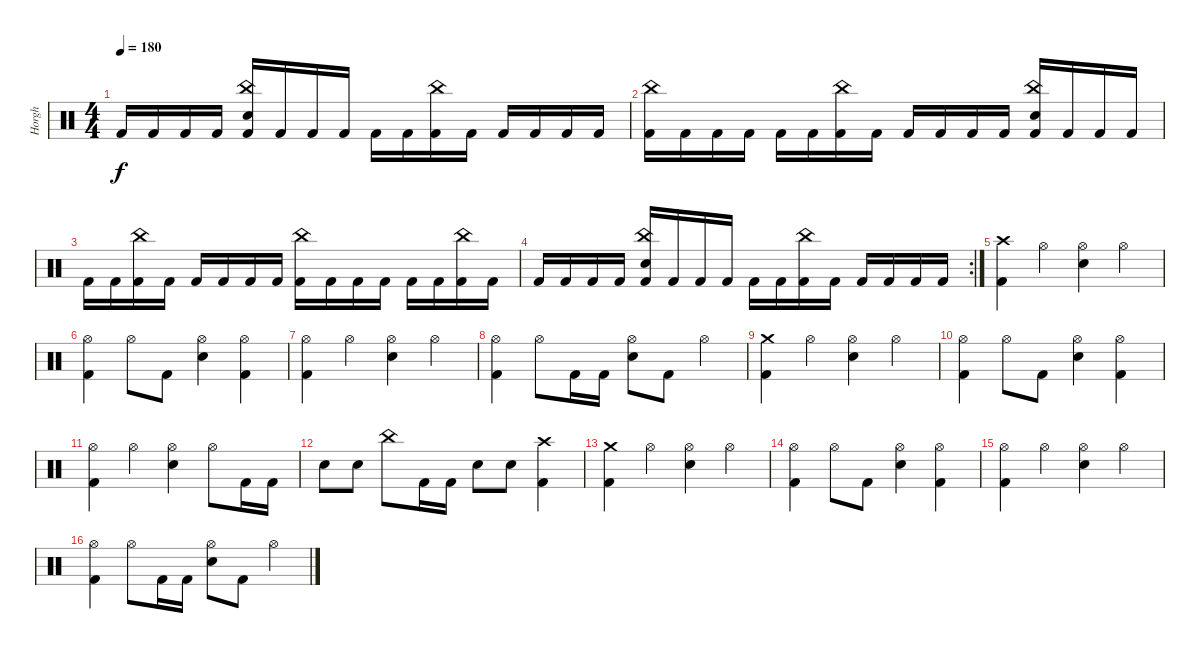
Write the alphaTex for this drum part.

\track ("Horgh" "Horgh") {instrument percussion}
\staff {score}
\articulation defaults
\ts (4 4)
\tempo 180
\clef neutral
\ks c "Kick (hit) 2".16{dy f} "Kick (hit) 2".16 "Kick (hit) 2".16 "Kick (hit) 2".16
("China (hit)" "Electric Snare (hit)" "Kick (hit) 2").16 "Kick (hit) 2".16 "Kick (hit) 2".16 "Kick (hit) 2".16 "Kick (hit) 2".16 "Kick (hit) 2".16 ("China (hit)" "Kick (hit) 2").16 "Kick (hit) 2".16 "Kick (hit) 2".16 "Kick (hit) 2".16 "Kick (hit) 2".16 "Kick (hit) 2".16 |
("China (hit)" "Kick (hit) 2").16 "Kick (hit) 2".16 "Kick (hit) 2".16 "Kick (hit) 2".16 "Kick (hit) 2".16 "Kick (hit) 2".16 ("China (hit)" "Kick (hit) 2").16 "Kick (hit) 2".16 "Kick (hit) 2".16 "Kick (hit) 2".16 "Kick (hit) 2".16 "Kick (hit) 2".16 ("China (hit)" "Electric Snare (hit)" "Kick (hit) 2").16 "Kick (hit) 2".16 "Kick (hit) 2".16 "Kick (hit) 2".16 |
"Kick (hit) 2".16 "Kick (hit) 2".16 ("China (hit)" "Kick (hit) 2").16 "Kick (hit) 2".16 "Kick (hit) 2".16 "Kick (hit) 2".16 "Kick (hit) 2".16 "Kick (hit) 2".16 ("China (hit)" "Kick (hit) 2").16 "Kick (hit) 2".16 "Kick (hit) 2".16 "Kick (hit) 2".16 "Kick (hit) 2".16 "Kick (hit) 2".16 ("China (hit)" "Kick (hit) 2").16 "Kick (hit) 2".16 |
\rc 2 "Kick (hit) 2".16 "Kick (hit) 2".16 "Kick (hit) 2".16 "Kick (hit) 2".16
("China (hit)" "Electric Snare (hit)" "Kick (hit) 2").16 "Kick (hit) 2".16 "Kick (hit) 2".16 "Kick (hit) 2".16 "Kick (hit) 2".16 "Kick (hit) 2".16 ("China (hit)" "Kick (hit) 2").16 "Kick (hit) 2".16 "Kick (hit) 2".16 "Kick (hit) 2".16 "Kick (hit) 2".16 "Kick (hit) 2".16 |
("Crash high (hit)" "Kick (hit) 2").4 "Hi-Hat (open)".4 ("Hi-Hat (open)" "Electric Snare (hit)").4 "Hi-Hat (open)".4 |
("Hi-Hat (open)" "Kick (hit) 2").4 "Hi-Hat (open)".8 "Kick (hit) 2".8 ("Hi-Hat (open)" "Electric Snare (hit)").4 ("Hi-Hat (open)" "Kick (hit) 2").4 |
("Hi-Hat (open)" "Kick (hit) 2").4 "Hi-Hat (open)".4 ("Hi-Hat (open)" "Electric Snare (hit)").4 "Hi-Hat (open)".4 |
("Hi-Hat (open)" "Kick (hit) 2").4 "Hi-Hat (open)".8 "Kick (hit) 2".16 "Kick (hit) 2".16 ("Hi-Hat (open)" "Electric Snare (hit)").8 "Kick (hit) 2".8 "Hi-Hat (open)".4 |
("Crash medium (hit)" "Kick (hit) 2").4 "Hi-Hat (open)".4 ("Hi-Hat (open)" "Electric Snare (hit)").4 "Hi-Hat (open)".4 |
("Hi-Hat (open)" "Kick (hit) 2").4 "Hi-Hat (open)".8 "Kick (hit) 2".8 ("Hi-Hat (open)" "Electric Snare (hit)").4 ("Hi-Hat (open)" "Kick (hit) 2").4 |
("Hi-Hat (open)" "Kick (hit) 2").4 "Hi-Hat (open)".4 ("Hi-Hat (open)" "Electric Snare (hit)").4 "Hi-Hat (open)".8 "Kick (hit) 2".16 "Kick (hit) 2".16 |
"Electric Snare (hit)".8 "Electric Snare (hit)".8 "China (hit)".8 "Kick (hit) 2".16 "Kick (hit) 2".16 "Electric Snare (hit)".8 "Electric Snare (hit)".8 ("Crash high (hit)" "Kick (hit) 2").4 |
("Crash medium (hit)" "Kick (hit) 2").4 "Hi-Hat (open)".4 ("Hi-Hat (open)" "Electric Snare (hit)").4 "Hi-Hat (open)".4 |
("Hi-Hat (open)" "Kick (hit) 2").4 "Hi-Hat (open)".8 "Kick (hit) 2".8 ("Hi-Hat (open)" "Electric Snare (hit)").4 ("Hi-Hat (open)" "Kick (hit) 2").4 |
("Hi-Hat (open)" "Kick (hit) 2").4 "Hi-Hat (open)".4 ("Hi-Hat (open)" "Electric Snare (hit)").4 "Hi-Hat (open)".4 |
("Hi-Hat (open)" "Kick (hit) 2").4 "Hi-Hat (open)".8 "Kick (hit) 2".16 "Kick (hit) 2".16 ("Hi-Hat (open)" "Electric Snare (hit)").8 "Kick (hit) 2".8 "Hi-Hat (open)".4
